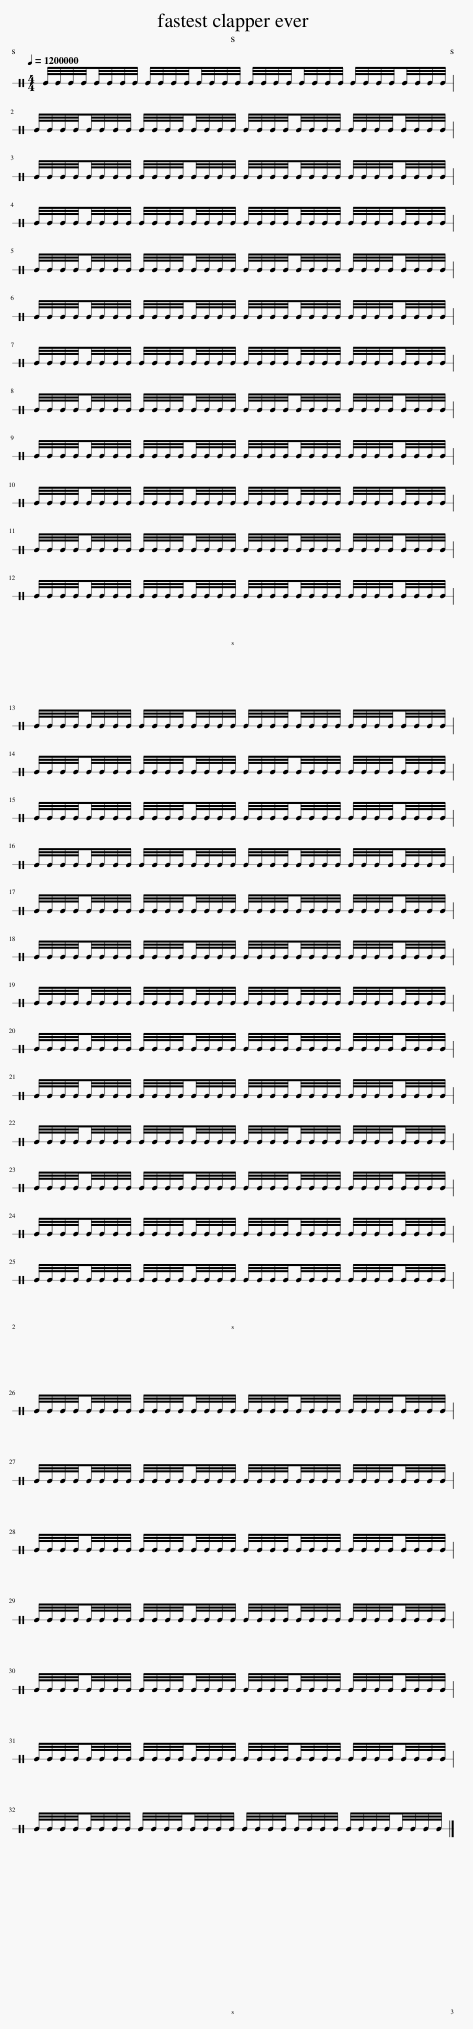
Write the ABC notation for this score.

X:1
L:1/8
Q:1/4=1200000
M:4/4
I:linebreak $
K:C
V:1 perc stafflines=1
K:none
V:1
 E/4E/4E/4E/4E/4E/4E/4E/4 E/4E/4E/4E/4E/4E/4E/4E/4 E/4E/4E/4E/4E/4E/4E/4E/4 E/4E/4E/4E/4E/4E/4E/4E/4 |$ E/4E/4E/4E/4E/4E/4E/4E/4 E/4E/4E/4E/4E/4E/4E/4E/4 E/4E/4E/4E/4E/4E/4E/4E/4 E/4E/4E/4E/4E/4E/4E/4E/4 |$ E/4E/4E/4E/4E/4E/4E/4E/4 E/4E/4E/4E/4E/4E/4E/4E/4 E/4E/4E/4E/4E/4E/4E/4E/4 E/4E/4E/4E/4E/4E/4E/4E/4 |$ E/4E/4E/4E/4E/4E/4E/4E/4 E/4E/4E/4E/4E/4E/4E/4E/4 E/4E/4E/4E/4E/4E/4E/4E/4 E/4E/4E/4E/4E/4E/4E/4E/4 |$ E/4E/4E/4E/4E/4E/4E/4E/4 E/4E/4E/4E/4E/4E/4E/4E/4 E/4E/4E/4E/4E/4E/4E/4E/4 E/4E/4E/4E/4E/4E/4E/4E/4 |$ %5
 E/4E/4E/4E/4E/4E/4E/4E/4 E/4E/4E/4E/4E/4E/4E/4E/4 E/4E/4E/4E/4E/4E/4E/4E/4 E/4E/4E/4E/4E/4E/4E/4E/4 |$ E/4E/4E/4E/4E/4E/4E/4E/4 E/4E/4E/4E/4E/4E/4E/4E/4 E/4E/4E/4E/4E/4E/4E/4E/4 E/4E/4E/4E/4E/4E/4E/4E/4 |$ E/4E/4E/4E/4E/4E/4E/4E/4 E/4E/4E/4E/4E/4E/4E/4E/4 E/4E/4E/4E/4E/4E/4E/4E/4 E/4E/4E/4E/4E/4E/4E/4E/4 |$ E/4E/4E/4E/4E/4E/4E/4E/4 E/4E/4E/4E/4E/4E/4E/4E/4 E/4E/4E/4E/4E/4E/4E/4E/4 E/4E/4E/4E/4E/4E/4E/4E/4 |$ E/4E/4E/4E/4E/4E/4E/4E/4 E/4E/4E/4E/4E/4E/4E/4E/4 E/4E/4E/4E/4E/4E/4E/4E/4 E/4E/4E/4E/4E/4E/4E/4E/4 |$ %10
 E/4E/4E/4E/4E/4E/4E/4E/4 E/4E/4E/4E/4E/4E/4E/4E/4 E/4E/4E/4E/4E/4E/4E/4E/4 E/4E/4E/4E/4E/4E/4E/4E/4 |$ E/4E/4E/4E/4E/4E/4E/4E/4 E/4E/4E/4E/4E/4E/4E/4E/4 E/4E/4E/4E/4E/4E/4E/4E/4 E/4E/4E/4E/4E/4E/4E/4E/4 |$ E/4E/4E/4E/4E/4E/4E/4E/4 E/4E/4E/4E/4E/4E/4E/4E/4 E/4E/4E/4E/4E/4E/4E/4E/4 E/4E/4E/4E/4E/4E/4E/4E/4 |$ E/4E/4E/4E/4E/4E/4E/4E/4 E/4E/4E/4E/4E/4E/4E/4E/4 E/4E/4E/4E/4E/4E/4E/4E/4 E/4E/4E/4E/4E/4E/4E/4E/4 |$ E/4E/4E/4E/4E/4E/4E/4E/4 E/4E/4E/4E/4E/4E/4E/4E/4 E/4E/4E/4E/4E/4E/4E/4E/4 E/4E/4E/4E/4E/4E/4E/4E/4 |$ %15
 E/4E/4E/4E/4E/4E/4E/4E/4 E/4E/4E/4E/4E/4E/4E/4E/4 E/4E/4E/4E/4E/4E/4E/4E/4 E/4E/4E/4E/4E/4E/4E/4E/4 |$ E/4E/4E/4E/4E/4E/4E/4E/4 E/4E/4E/4E/4E/4E/4E/4E/4 E/4E/4E/4E/4E/4E/4E/4E/4 E/4E/4E/4E/4E/4E/4E/4E/4 |$ E/4E/4E/4E/4E/4E/4E/4E/4 E/4E/4E/4E/4E/4E/4E/4E/4 E/4E/4E/4E/4E/4E/4E/4E/4 E/4E/4E/4E/4E/4E/4E/4E/4 |$ E/4E/4E/4E/4E/4E/4E/4E/4 E/4E/4E/4E/4E/4E/4E/4E/4 E/4E/4E/4E/4E/4E/4E/4E/4 E/4E/4E/4E/4E/4E/4E/4E/4 |$ E/4E/4E/4E/4E/4E/4E/4E/4 E/4E/4E/4E/4E/4E/4E/4E/4 E/4E/4E/4E/4E/4E/4E/4E/4 E/4E/4E/4E/4E/4E/4E/4E/4 |$ %20
 E/4E/4E/4E/4E/4E/4E/4E/4 E/4E/4E/4E/4E/4E/4E/4E/4 E/4E/4E/4E/4E/4E/4E/4E/4 E/4E/4E/4E/4E/4E/4E/4E/4 |$ E/4E/4E/4E/4E/4E/4E/4E/4 E/4E/4E/4E/4E/4E/4E/4E/4 E/4E/4E/4E/4E/4E/4E/4E/4 E/4E/4E/4E/4E/4E/4E/4E/4 |$ E/4E/4E/4E/4E/4E/4E/4E/4 E/4E/4E/4E/4E/4E/4E/4E/4 E/4E/4E/4E/4E/4E/4E/4E/4 E/4E/4E/4E/4E/4E/4E/4E/4 |$ E/4E/4E/4E/4E/4E/4E/4E/4 E/4E/4E/4E/4E/4E/4E/4E/4 E/4E/4E/4E/4E/4E/4E/4E/4 E/4E/4E/4E/4E/4E/4E/4E/4 |$ E/4E/4E/4E/4E/4E/4E/4E/4 E/4E/4E/4E/4E/4E/4E/4E/4 E/4E/4E/4E/4E/4E/4E/4E/4 E/4E/4E/4E/4E/4E/4E/4E/4 |$ %25
 E/4E/4E/4E/4E/4E/4E/4E/4 E/4E/4E/4E/4E/4E/4E/4E/4 E/4E/4E/4E/4E/4E/4E/4E/4 E/4E/4E/4E/4E/4E/4E/4E/4 |$ E/4E/4E/4E/4E/4E/4E/4E/4 E/4E/4E/4E/4E/4E/4E/4E/4 E/4E/4E/4E/4E/4E/4E/4E/4 E/4E/4E/4E/4E/4E/4E/4E/4 |$ E/4E/4E/4E/4E/4E/4E/4E/4 E/4E/4E/4E/4E/4E/4E/4E/4 E/4E/4E/4E/4E/4E/4E/4E/4 E/4E/4E/4E/4E/4E/4E/4E/4 |$ E/4E/4E/4E/4E/4E/4E/4E/4 E/4E/4E/4E/4E/4E/4E/4E/4 E/4E/4E/4E/4E/4E/4E/4E/4 E/4E/4E/4E/4E/4E/4E/4E/4 |$ E/4E/4E/4E/4E/4E/4E/4E/4 E/4E/4E/4E/4E/4E/4E/4E/4 E/4E/4E/4E/4E/4E/4E/4E/4 E/4E/4E/4E/4E/4E/4E/4E/4 |$ %30
 E/4E/4E/4E/4E/4E/4E/4E/4 E/4E/4E/4E/4E/4E/4E/4E/4 E/4E/4E/4E/4E/4E/4E/4E/4 E/4E/4E/4E/4E/4E/4E/4E/4 |$ E/4E/4E/4E/4E/4E/4E/4E/4 E/4E/4E/4E/4E/4E/4E/4E/4 E/4E/4E/4E/4E/4E/4E/4E/4 E/4E/4E/4E/4E/4E/4E/4E/4 |] %32
